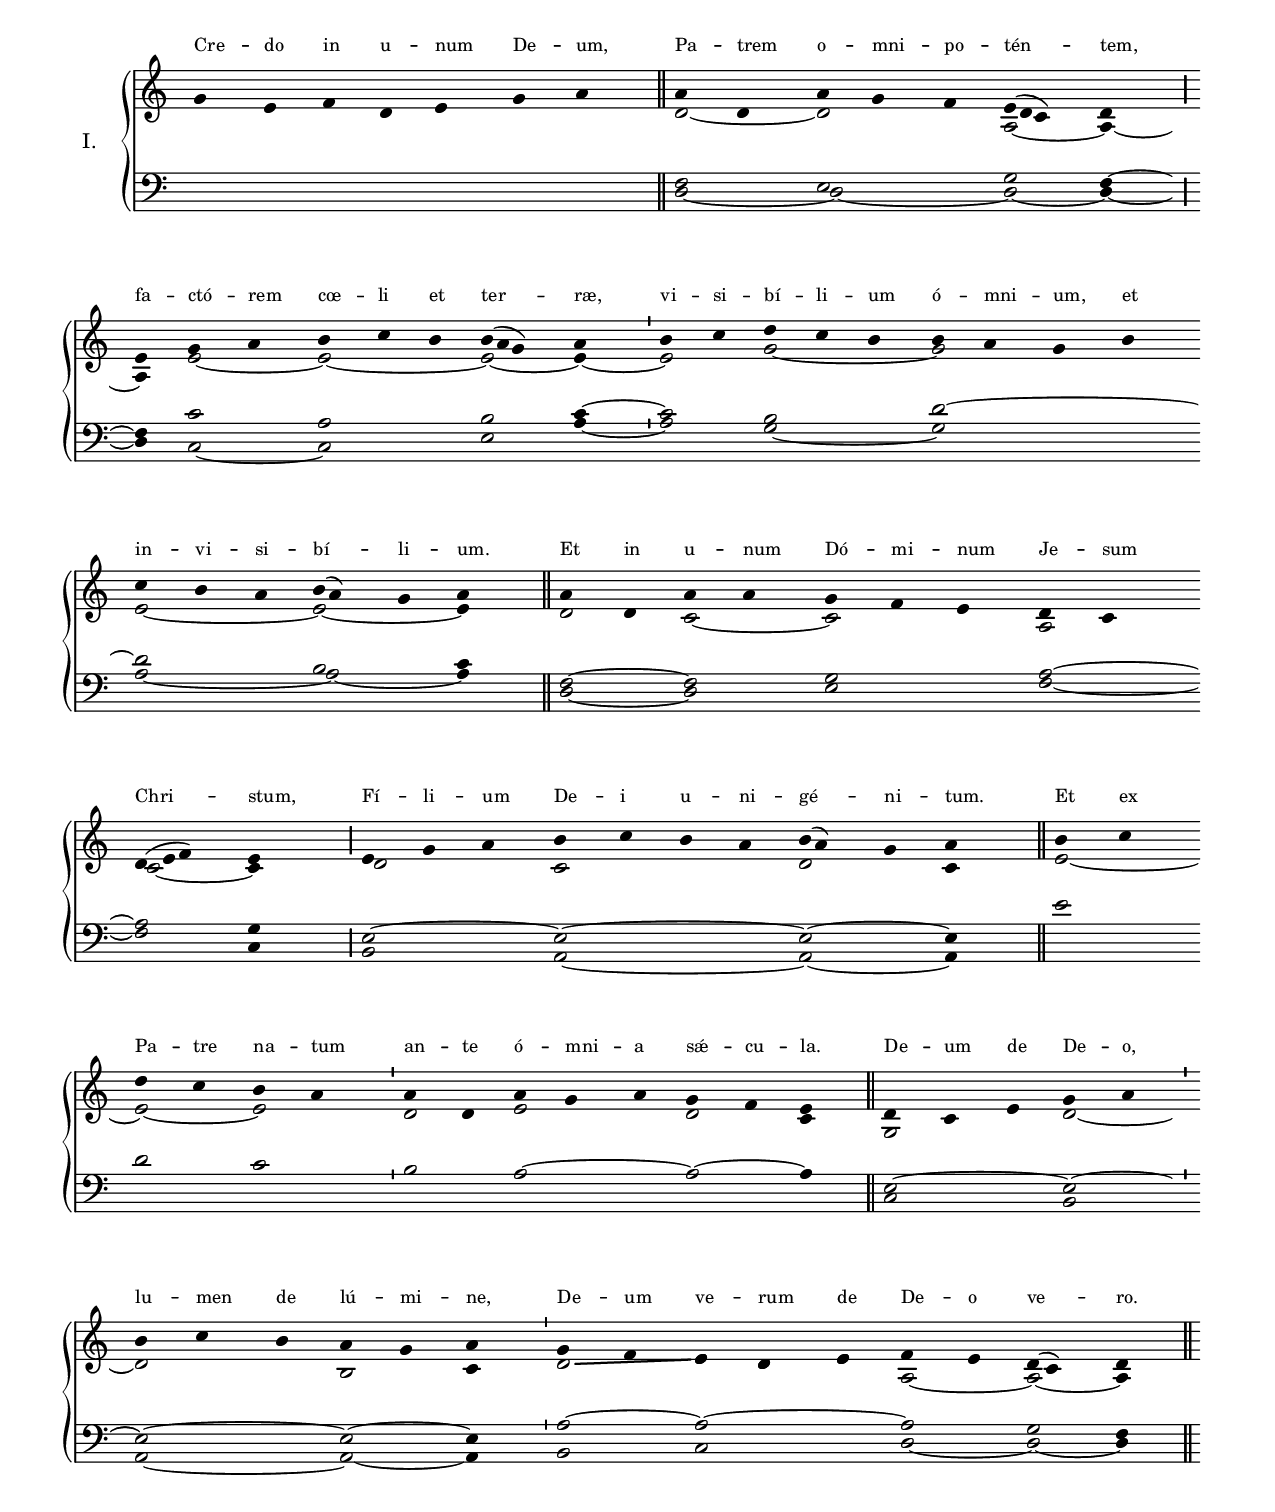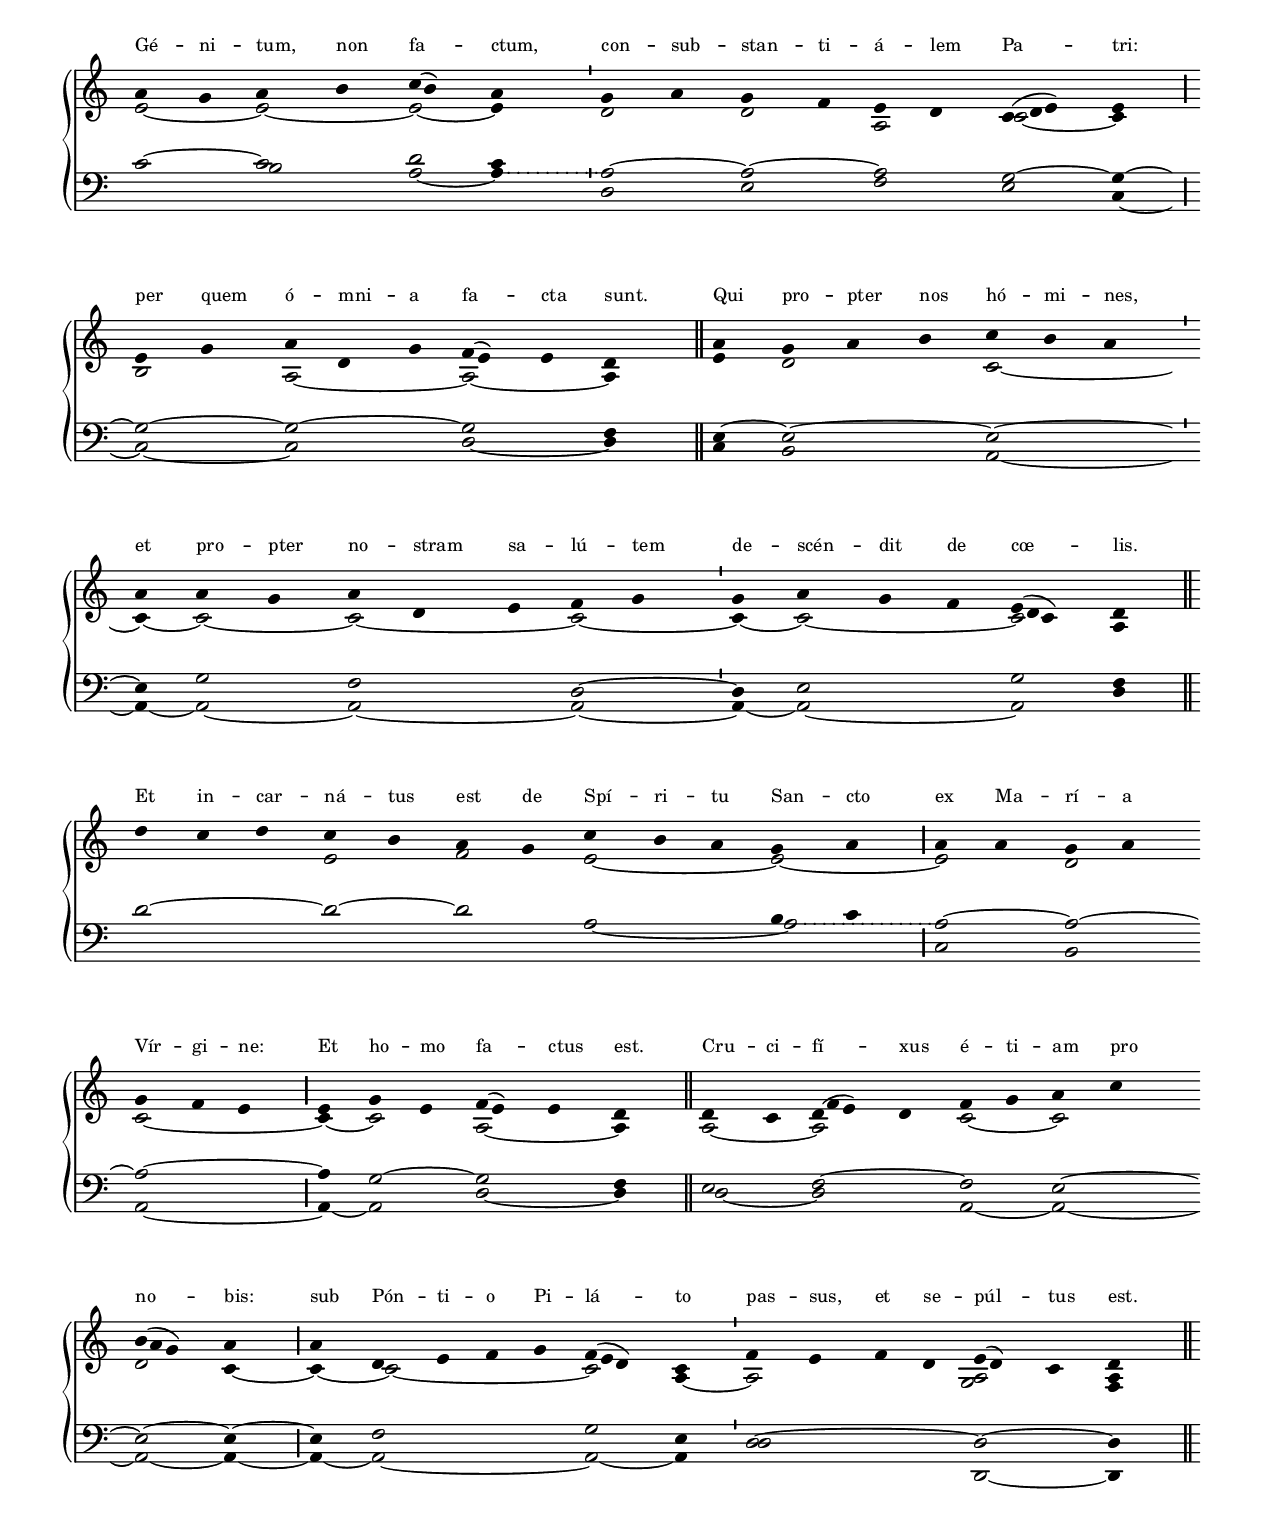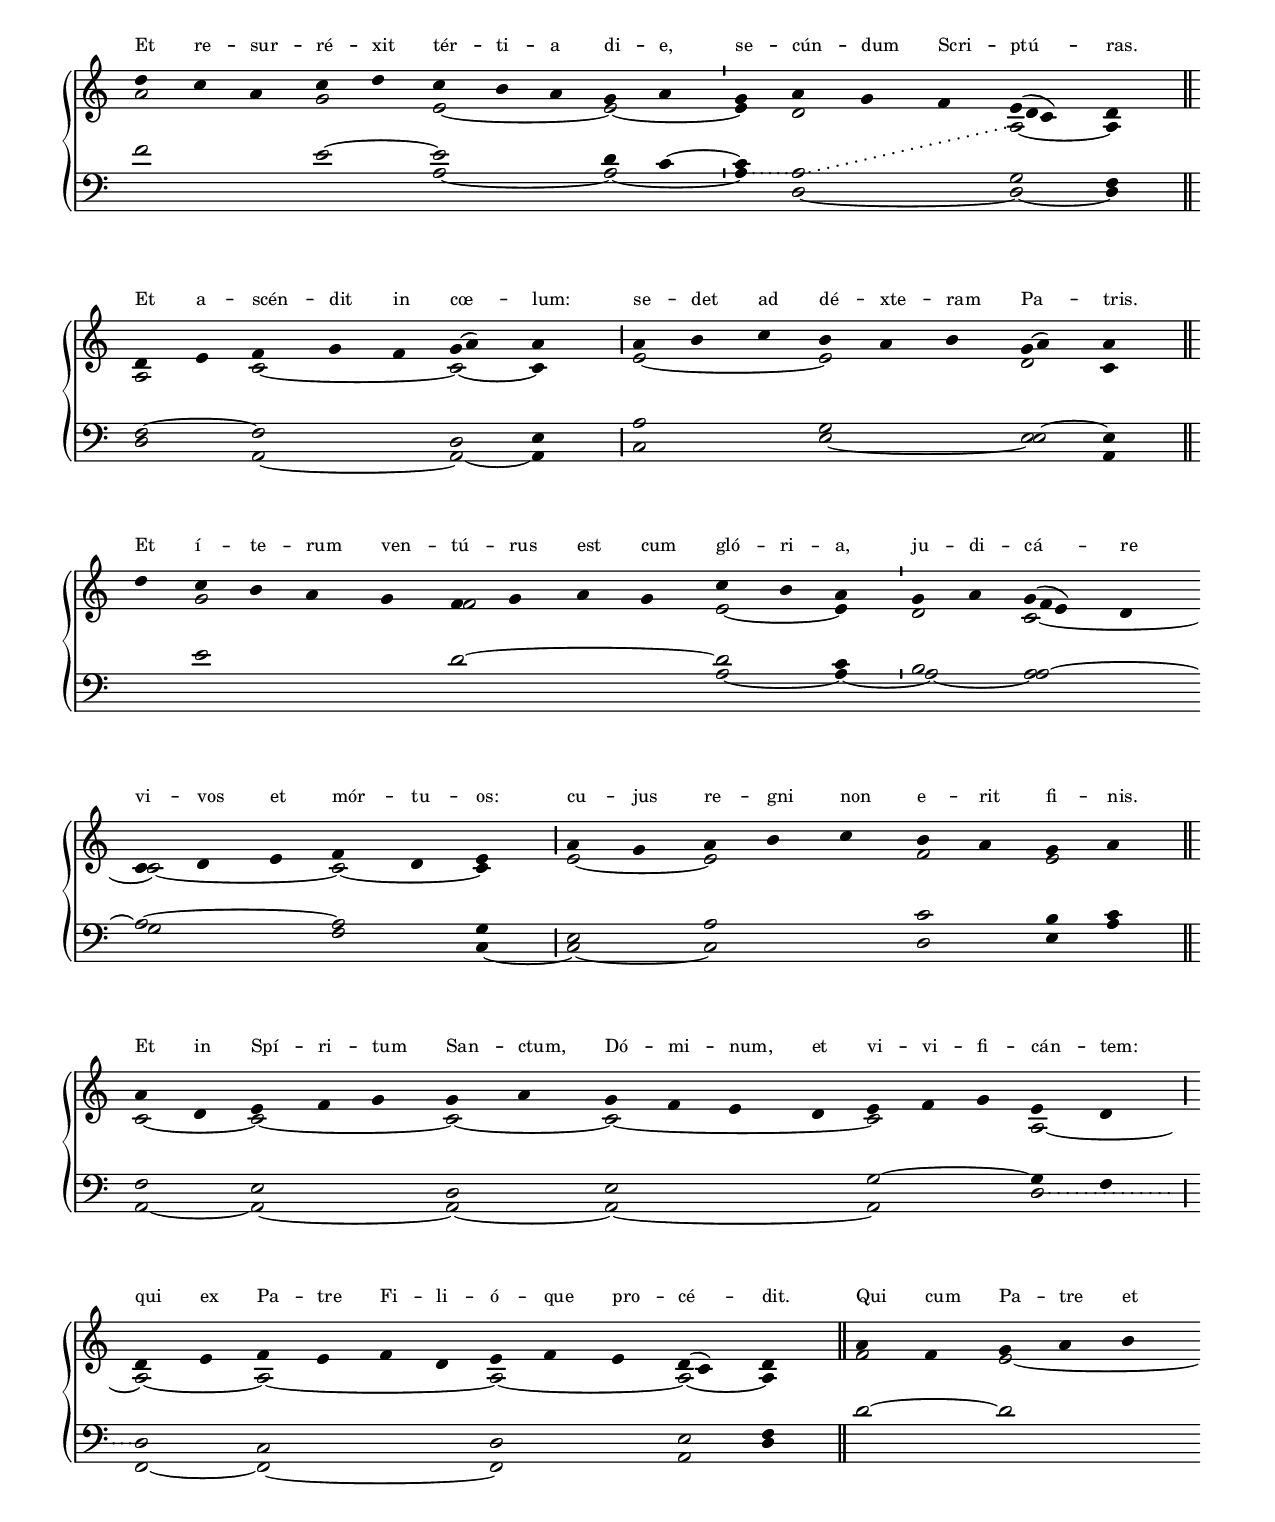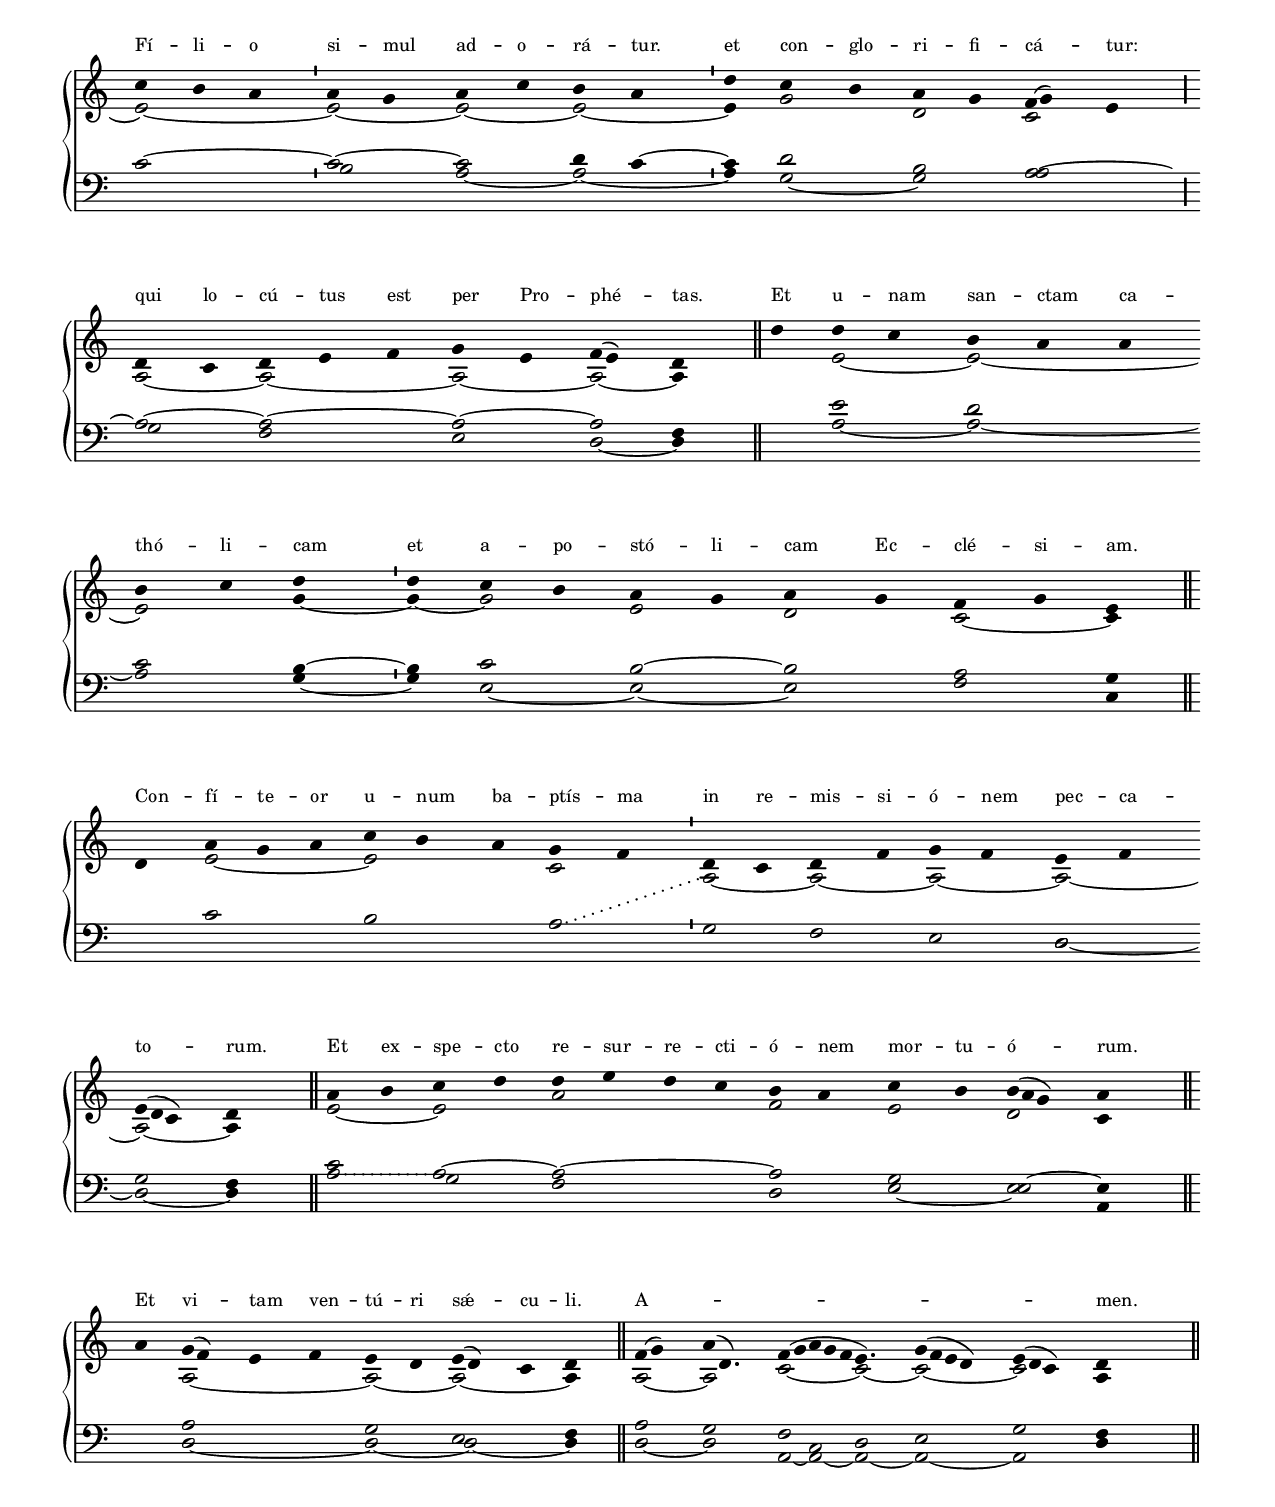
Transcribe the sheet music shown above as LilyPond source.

\version "2.18"
\include "gregorian.ly"
\include "noh2.ily"

%Page reference: page v.110
%(volume.page)

global = {
 \key d \dorian
 \cadenzaOn 
 \override Glissando #'thickness = #2.0
}

chantText = \lyricmode {
Cre -- do in u -- num De -- um, 
Pa -- trem o -- mni -- po -- tén -- tem, 
fa -- ctó -- rem cœ -- li et ter -- ræ, vi -- si -- bí -- li -- um ó -- mni -- um, et in -- vi -- si -- bí -- li -- um. 
Et in u -- num Dó -- mi -- num Je -- sum Chri -- stum, 
Fí -- li -- um De -- i u -- ni -- gé -- ni -- tum. 
Et ex Pa -- tre na -- tum an -- te ó -- mni -- a sǽ -- cu -- la. 
De -- um de De -- o, lu -- men de lú -- mi -- ne, De -- um ve -- rum de De -- o ve -- ro. 
Gé -- ni -- tum, non fa -- ctum, con -- sub -- stan -- ti -- á -- lem Pa -- tri: 
per quem ó -- mni -- a fa -- cta sunt. 
Qui pro -- pter nos hó -- mi -- nes, et pro -- pter no -- stram sa -- lú -- tem de -- scén -- dit de cœ -- lis. 
Et in -- car -- ná -- tus est de Spí -- ri -- tu San -- cto 
ex Ma -- rí -- a Vír -- gi -- ne: 
Et ho -- mo fa -- ctus est. 
Cru -- ci -- fí -- xus é -- ti -- am pro no -- bis: 
sub Pón -- ti -- o Pi -- lá -- to pas -- sus, et se -- púl -- tus est. 
Et re -- sur -- ré -- xit tér -- ti -- a di -- e, se -- cún -- dum Scri -- ptú -- ras. 
Et a -- scén -- dit in cœ -- lum: 
se -- det ad dé -- xte -- ram Pa -- tris. 
Et í -- te -- rum ven -- tú -- rus est cum gló -- ri -- a, ju -- di -- cá -- re vi -- vos et mór -- tu -- os: 
cu -- jus re -- gni non e -- rit fi -- nis. 
Et in Spí -- ri -- tum San -- ctum, Dó -- mi -- num, et vi -- vi -- fi -- cán -- tem: 
qui ex Pa -- tre Fi -- li -- ó -- que pro -- cé -- dit. 
Qui cum Pa -- tre et Fí -- li -- o si -- mul ad -- o -- rá -- tur. et con -- glo -- ri -- fi -- cá -- tur: 
qui lo -- cú -- tus est per Pro -- phé -- tas. 
Et u -- nam san -- ctam ca -- thó -- li -- cam et a -- po -- stó -- li -- cam Ec -- clé -- si -- am. 
Con -- fí -- te -- or u -- num ba -- ptís -- ma in re -- mis -- si -- ó -- nem pec -- ca -- to -- rum. 
Et ex -- spe -- cto re -- sur -- re -- cti -- ó -- nem mor -- tu -- ó -- rum. 
Et vi -- tam ven -- tú -- ri sǽ -- cu -- li. 
A -- _ _ _ _ men. }

chantMusic = {
\tieDown   g'4 e'4 f'4 d'4 e'4 g'4 a'4 \finalis
 a'4 d'4 a'4 g'4 f'4 e'4 ( d'4 c'4) d'4 \divisioMaior
 \forceBreak
 e'4 g'4 a'4 b'4 c''4 b'4 b'4 ( a'4 g'4) a'4 \divisioMinima
 b'4 c''4 d''4 c''4 b'4 b'4 a'4 g'4 b'4 \forceBreak
 c''4 b'4 a'4 b'4 ( a'4) g'4 a'4 \finalis
 a'4 d'4 a'4 a'4 g'4 f'4 e'4 d'4 c'4 \forceBreak
 d'4 ( e'4 f'4) e'4 \divisioMaior
 e'4 g'4 a'4 b'4 c''4 b'4 a'4 b'4 ( a'4) g'4 a'4 \finalis
 b'4 c''4 \forceBreak
 d''4 c''4 b'4 a'4 \divisioMinima
 a'4 d'4 a'4 g'4 a'4 g'4 f'4 e'4 \finalis
 d'4 c'4 e'4 g'4 a'4 \divisioMinima
 \forceBreak
 b'4 c''4 b'4 a'4 g'4 a'4 \divisioMinima
 g'4 f'4 e'4 d'4 e'4 f'4 e'4 d'4 ( c'4) d'4 \finalis
 \forceBreak
 a'4 g'4 a'4 b'4 c''4 ( b'4) a'4 \divisioMinima
 g'4 a'4 g'4 f'4 e'4 d'4 c'4 ( d'4 e'4) e'4 \divisioMaior
 \forceBreak
 e'4 g'4 a'4 d'4 g'4 f'4 ( e'4) e'4 d'4 \finalis
 a'4 g'4 a'4 b'4 c''4 b'4 a'4 \divisioMinima
 \forceBreak
 a'4 a'4 g'4 a'4 d'4 e'4 f'4 g'4 \divisioMinima
 g'4 a'4 g'4 f'4 e'4 ( d'4 c'4) d'4 \finalis
 \forceBreak
 d''4 c''4 d''4 c''4 b'4 a'4 g'4 c''4 b'4 a'4 g'4 a'4 \divisioMaior
 a'4 a'4 g'4 a'4 \forceBreak
 g'4 f'4 e'4 \divisioMaior
 e'4 g'4 e'4 f'4 ( e'4) e'4 d'4 \finalis
 d'4 c'4 d'4 ( f'4 e'4) d'4 f'4 g'4 a'4 c''4 \forceBreak
 b'4 ( a'4 g'4) a'4 \divisioMaior
 a'4 d'4 e'4 f'4 g'4 f'4 ( e'4 d'4) c'4 \divisioMinima
 f'4 e'4 f'4 d'4 e'4 ( d'4) c'4 d'4 \finalis
 \forceBreak
 d''4 c''4 a'4 c''4 d''4 c''4 b'4 a'4 g'4 a'4 \divisioMinima
 g'4 a'4 g'4 f'4 e'4 ( d'4 c'4) d'4 \finalis
 \forceBreak
 d'4 e'4 f'4 g'4 f'4 g'4 ( a'4) a'4 \divisioMaior
 a'4 b'4 c''4 b'4 a'4 b'4 g'4 ( a'4) a'4 \finalis
 \forceBreak
 d''4 c''4 b'4 a'4 g'4 f'4 g'4 a'4 g'4 c''4 b'4 a'4 \divisioMinima
 g'4 a'4 g'4 ( f'4 e'4) d'4 \forceBreak
 c'4 d'4 e'4 f'4 d'4 e'4 \divisioMaior
 a'4 g'4 a'4 b'4 c''4 b'4 a'4 g'4 a'4 \finalis
 \forceBreak
 a'4 d'4 e'4 f'4 g'4 g'4 a'4 g'4 f'4 e'4 d'4 e'4 f'4 g'4 e'4 d'4 \divisioMaior
 \forceBreak
 d'4 e'4 f'4 e'4 f'4 d'4 e'4 f'4 e'4 d'4 ( c'4) d'4 \finalis
 a'4 f'4 g'4 a'4 b'4 \forceBreak
 c''4 b'4 a'4 \divisioMinima
 a'4 g'4 a'4 c''4 b'4 a'4 \divisioMinima
 d''4 c''4 b'4 a'4 g'4 f'4 ( g'4) e'4 \divisioMaior
 \forceBreak
 d'4 c'4 d'4 e'4 f'4 g'4 e'4 f'4 ( e'4) d'4 \finalis
 d''4 d''4 c''4 b'4 a'4 a'4 \forceBreak
 b'4 c''4 d''4 \divisioMinima
 d''4 c''4 b'4 a'4 g'4 a'4 g'4 f'4 g'4 e'4 \finalis
 \forceBreak
 d'4 a'4 g'4 a'4 c''4 b'4 a'4 g'4 f'4 \divisioMinima
 d'4 c'4 d'4 f'4 g'4 f'4 e'4 f'4 \forceBreak
 e'4 ( d'4 c'4) d'4 \finalis
 a'4 b'4 c''4 d''4 d''4 e''4 d''4 c''4 b'4 a'4 c''4 b'4 b'4 ( a'4 g'4) a'4 \finalis
 \forceBreak
 a'4 g'4 ( f'4) e'4 f'4 e'4 d'4 e'4 ( d'4) c'4 d'4 \finalis
 f'4 ( g'4) a'4 ( d'4.) f'4 ( g'4 a'4 g'4 f'4 e'4.) g'4 ( f'4 e'4 d'4) e'4 ( d'4 c'4) d'4 \finalis

}

altoMusic = {
r2*7/2 \finalis
d'2 ~ d'2*3/2 a2*3/2 ~ a4 ~ \divisioMaior
a4 e'2 ~ e'2*3/2 ~ e'2*3/2 ~ e'4 ~ \divisioMinima
e'2 g'2*3/2 ~ g'2*4/2 e'2*3/2 ~ e'2*3/2 ~ e'4 \finalis
d'2 c'2 ~ c'2*3/2 a2 c'2*3/2 ~ c'4 \divisioMaior
d'2*3/2 c'2*4/2 d'2*3/2 c'4 \finalis
e'2 ~ e'2 ~ e'2 \divisioMinima
d'2 e'2*3/2 d'2 c'4 \finalis
g2*3/2 d'2 ~ \divisioMinima
d'2*3/2 b2 c'4 \divisioMinima
d'2 -\tweak Glissando.Y-offset #-0.8 \glissando e'4 d'4 e'4 a2 ~ a2 ~ a4 \finalis
e'2 ~ e'2 ~ e'2 ~ e'4 \divisioMinima
d'2 d'2 a2 c'2*3/2 ~ c'4 \divisioMaior
b2 a2*3/2 ~ a2*3/2 ~ a4 \finalis
e'4 d'2*3/2 c'2*3/2 ~ \divisioMinima
c'4 ~ c'2 ~ c'2*3/2 ~ c'2 ~ \divisioMinima
c'4 ~ c'2*3/2 ~ c'2*3/2 a4 \finalis
r2*3/2 e'2 f'2 e'2*3/2 ~ e'2 ~ \divisioMaior
e'2 d'2 c'2*3/2 ~ \divisioMaior
c'4 ~ c'2 a2*3/2 ~ a4 \finalis
a2 ~ a2*4/2 c'2 ~ c'2 d'2*3/2 c'4 ~ \divisioMaior
c'4 ~ c'2*4/2 ~ c'2*3/2 a4 ~ \divisioMinima
a2*4/2 <a g>2*3/2 <a f>4 \finalis
a'2*3/2 g'2 e'2*3/2 ~ e'2 ~ \divisioMinima
e'4 d'2*3/2 a2*3/2 ~ a4 \finalis
a2 c'2*3/2 ~ c'2 ~ c'4 \divisioMaior
e'2*3/2 ~ e'2*3/2 d'2 c'4 \finalis
r4 g'2*4/2 f'2*4/2 e'2 ~ e'4 \divisioMinima
d'2 c'2*4/2 ~ c'2*3/2 ~ c'2 ~ c'4 \divisioMaior
e'2 ~ e'2*3/2 f'2 e'2 \finalis
c'2 ~ c'2*3/2 ~ c'2 ~ c'2*4/2 ~ c'2*3/2 a2 ~ \divisioMaior
a2 ~ a2*4/2 ~ a2*3/2 ~ a2 ~ a4 \finalis
f'2 e'2*3/2 ~ e'2*3/2 ~ \divisioMinima
e'2 ~ e'2 ~ e'2 ~ \divisioMinima
e'4 g'2 d'2 c'2*3/2 \divisioMaior
a2 ~ a2*3/2 ~ a2 ~ a2 ~ a4 \finalis
r4 e'2 ~ e'2*3/2 ~ e'2 g'4 ~ \divisioMinima
g'4 ~ g'2 e'2 d'2 c'2 ~ c'4 \finalis
r4 e'2*3/2 ~ e'2*3/2 c'2 \divisioMinima
a2 ~ a2 ~ a2 ~ a2 ~ a2*3/2 ~ a4 \finalis
e'2 ~ e'2 a'2*4/2 f'2 e'2 d'2*3/2 c'4 \finalis
r4 a2*4/2 ~ a2 ~ a2*3/2 ~ a4 \finalis
a2 ~ a2*5/4 c'2*5/2 ~ c'2*3/4 ~ c'2*4/2 ~ c'2*3/2 a4 \finalis
}

tenorMusic = {
r2*7/2 \finalis
f2 e2*3/2 g2*3/2 f4 ~ \divisioMaior
f4 c'2 a2*3/2 b2*3/2 c'4 ~ \divisioMinima
c'2 b2*3/2 d'2*4/2 ~ d'2*3/2 b2*3/2 c'4 \finalis
f2 ~ f2 g2*3/2 a2 ~ a2*3/2 g4 \divisioMaior
e2*3/2 ~ e2*4/2 ~ e2*3/2 ~ e4 \finalis
e'2 d'2 c'2 \divisioMinima
b2 a2*3/2 ~ a2 ~ a4 \finalis
e2*3/2 ~ e2 ~ \divisioMinima
e2*3/2 ~ e2 ~ e4 \divisioMinima
a2 ~ a2*3/2 ~ a2 g2 f4 \finalis
c'2 ~ c'2 d'2 c'4 \divisioMinima
a2 ~ a2 ~ a2 g2*3/2 ~ g4 ~ \divisioMaior
g2 ~ g2*3/2 ~ g2*3/2 f4 \finalis
e4 ~ e2*3/2 ~ e2*3/2 ~ \divisioMinima
e4 g2 f2*3/2 d2 ~ \divisioMinima
d4 e2*3/2 g2*3/2 f4 \finalis
d'2*3/2 ~ d'2 ~ d'2 r2*3/2 b4 c'4 \divisioMaior
a2 ~ a2 ~ a2*3/2 ~ \divisioMaior
a4 g2 ~ g2*3/2 f4 \finalis
e2 f2*4/2 ~ f2 e2 ~ e2*3/2 ~ e4 ~ \divisioMaior
e4 f2*4/2 g2*3/2 e4 \divisioMinima
d2*4/2 ~ d2*3/2 ~ d4 \finalis
f'2*3/2 e'2 ~ e'2*3/2 d'4 c'4 ~ \divisioMinima
c'4 a2*3/2 g2*3/2 f4 \finalis
f2 ~ f2*3/2 d2 e4 \divisioMaior
a2*3/2 g2*3/2 \shiftRight e2 ~ e4 \finalis
r4 e'2*4/2 d'2*4/2 ~ d'2 c'4 \divisioMinima
b2 \shiftRight a2*4/2 ~ a2*3/2 ~ a2 g4 \divisioMaior
e2 a2*3/2 c'2 b4 c'4 \finalis
f2 e2*3/2 d2 e2*4/2 g2*3/2 ~ g4 f4 \divisioMaior
d2 c2*4/2 d2*3/2 e2 f4 \finalis
d'2 ~ d'2*3/2 c'2*3/2 ~ \divisioMinima
c'2 ~ c'2 d'4 c'4 ~ \divisioMinima
c'4 d'2 b2 a2*3/2 ~ \divisioMaior
a2 ~ a2*3/2 ~ a2 ~ a2 f4 \finalis
r4 e'2 d'2*3/2 c'2 b4 ~ \divisioMinima
b4 c'2 b2 ~ b2 a2 g4 \finalis
r4 c'2*3/2 b2*3/2 a2 \divisioMinima
g2 f2 e2 d2 g2*3/2 f4 \finalis
c'2 a2 ~ a2*4/2 ~ a2 g2 \shiftRight e2*3/2 ~ e4 \finalis
r4 a2*4/2 g2 e2*3/2 f4 \finalis
a2 g2*5/4 f2 c2*3/2 d2*3/4 e2*4/2 g2*3/2 f4 \finalis
}

bassMusic = {
r2*7/2 \finalis
d2 ~ d2*3/2 ~ d2*3/2 ~ d4 ~ \divisioMaior
d4 c2 ~ c2*3/2 e2*3/2 a4 ~ \divisioMinima
a2 g2*3/2 ~ g2*4/2 a2*3/2 ~ a2*3/2 ~ a4 \finalis
d2 ~ d2 e2*3/2 f2 ~ f2*3/2 c4 \divisioMaior
b,2*3/2 a,2*4/2 ~ a,2*3/2 ~ a,4 \finalis
s2*14/2 \finalis
c2*3/2 b,2 \divisioMinima
a,2*3/2 ~ a,2 ~ a,4 \divisioMinima
b,2 c2*3/2 d2 ~ d2 ~ d4 \finalis
r2 b2 a2 ~ a4 \divisioMinima
d2 e2 f2 e2*3/2 c4 ~ \divisioMaior
c2 ~ c2*3/2 d2*3/2 ~ d4 \finalis
c4 b,2*3/2 a,2*3/2 ~ \divisioMinima
a,4 ~ a,2 ~ a,2*3/2 ~ a,2 ~ \divisioMinima
a,4 ~ a,2*3/2 ~ a,2*3/2 d4 \finalis
s2*7/2 a2*3/2 ~ a2 \divisioMaior
c2 b,2 a,2*3/2 ~ \divisioMaior
a,4 ~ a,2 d2*3/2 ~ d4 \finalis
d2 ~ d2*4/2 a,2 ~ a,2 ~ a,2*3/2 ~ a,4 ~ \divisioMaior
a,4 ~ a,2*4/2 ~ a,2*3/2 ~ a,4 \divisioMinima
\shiftRight d2*4/2 d,2*3/2 ~ d,4 \finalis
s2*5/2 a2*3/2 ~ a2 ~ \divisioMinima
a4 d2*3/2 ~ d2*3/2 ~ d4 \finalis
d2 a,2*3/2 ~ a,2 ~ a,4 \divisioMaior
c2*3/2 e2*3/2 ~ e2 a,4 \finalis
s2*9/2 a2 ~ a4 ~ \divisioMinima
a2 ~ a2*4/2 g2*3/2 f2 c4 ~ \divisioMaior
c2 ~ c2*3/2 d2 e4 a4 \finalis
a,2 ~ a,2*3/2 ~ a,2 ~ a,2*4/2 ~ a,2*3/2 d2 \divisioMaior
f,2 ~ f,2*4/2 ~ f,2*3/2 a,2 d4 \finalis
s2*8/2 \divisioMinima
b2 a2 ~ a2 ~ \divisioMinima
a4 g2 ~ g2 \shiftRight a2*3/2 \divisioMaior
g2 f2*3/2 e2 d2 ~ d4 \finalis
r4 a2 ~ a2*3/2 ~ a2 g4 ~ \divisioMinima
g4 e2 ~ e2 ~ e2 f2 c4 \finalis
s2*9/2 \divisioMinima
s2*6/2 d2 ~ d2*3/2 ~ d4 \finalis
a2 g2 f2*4/2 d2 e2 ~ e2*3/2 a,4 \finalis
r4 d2*4/2 ~ d2 ~ d2*3/2 ~ d4 \finalis
d2 ~ d2*5/4 a,2 ~ a,2*3/2 ~ a,2*3/4 ~ a,2*4/2 ~ a,2*3/2 d4 \finalis
}

voiceLines = {
\voiceLineStyle


s2*107/2
\allowVoiceLineBreak
\voiceLine "down" "down" a2*1/2 a2*1/2


s2*51/2
\allowVoiceLineBreak
\voiceLine "down" "down" a2*2/2 a2*1/2


s2*54/2
\allowVoiceLineBreak
\voiceLine "down" "down" a2*1/2 a2*0/2


s2*0/2
\allowVoiceLineBreak
\voiceLine "down" "up" a2*3/2 a2*1/2


s2*67/2
\allowVoiceLineBreak
\voiceLine "down" "down" d2*2/2 d2*1/2


s2*69/2
\allowVoiceLineBreak
\voiceLine "down" "up" a2*2/2 a2*1/2


s2*11/2
\allowVoiceLineBreak
\voiceLine "down" "down" a2*2/2 a2*1/2

}

\score{
  <<
    \new Lyrics
    \new GrandStaff <<
      \set GrandStaff.autoBeaming = ##f
      \set GrandStaff.instrumentName = \markup \center-column {
        "I."
      }
      \new Staff = up <<
        \new Voice = "chant" {
          \voiceOne \global \chantMusic
        }
        \new Voice {
          \voiceTwo \global \altoMusic
        }
      >>

      \new Staff = down <<
        \clef bass
        \new Voice {
          \voiceOne \global \tenorMusic
        }
        \new Voice {
          \voiceTwo \global \bassMusic
        }
	\new Voice {
        \voiceThree \global \voiceLines
        }
      >>
    >>
    \context Lyrics {
      \lyricsto chant {
      \chantText
    }
    }
  >>
  \layout{
  }
  
}
